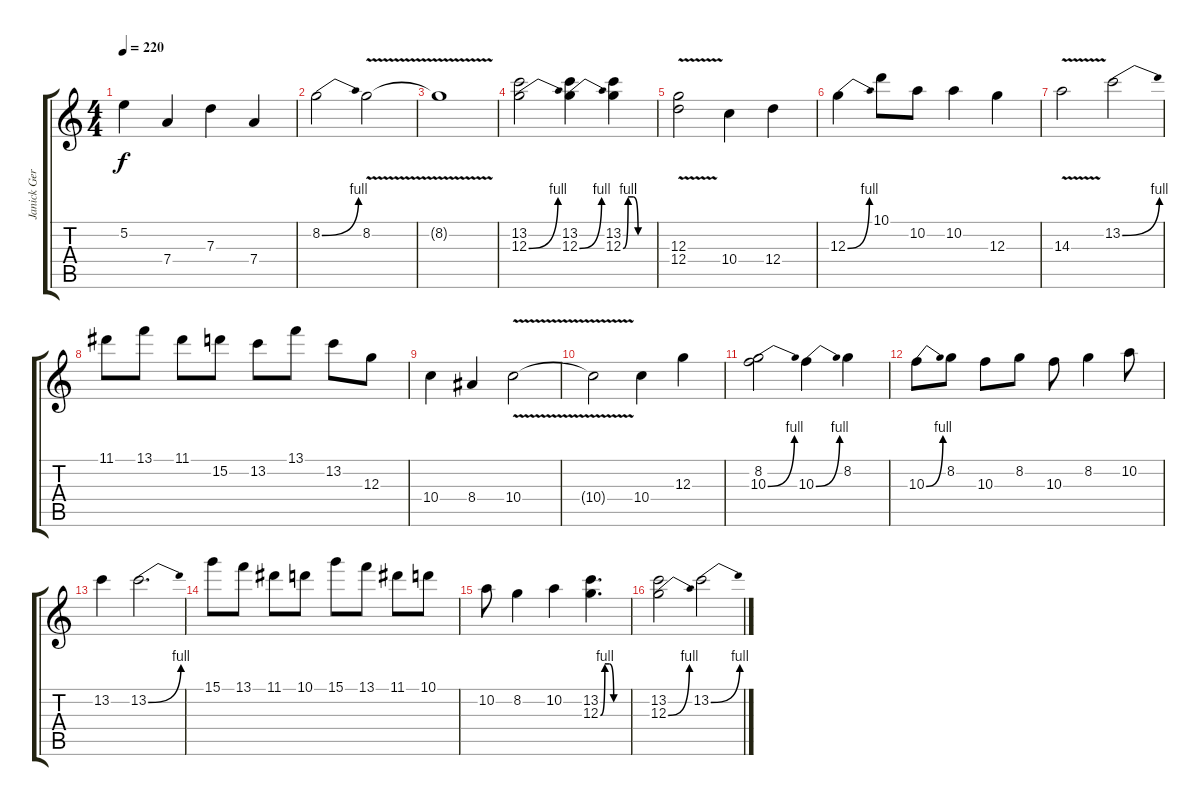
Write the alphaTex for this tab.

\track ("Janick Gers" "Janick Ger") {instrument distortionguitar}
\staff {score tabs}
\tuning (E4 B3 G3 D3 A2 E2) {hide}
\ts (4 4)
\tempo 220
\clef g2
\ks c
5.2{t}.4{dy f} 7.4.4 7.3.4 7.4.4 |
8.2{be (bend 0 0 60 4)}.2 8.2{v}.2 |
8.2{t}.1 |
(13.2 12.3{be (bend 0 0 60 4)}).2{volume 16 instrument distortionguitar} (13.2 12.3{be (bend 0 0 60 4)}).4 (13.2 12.3{be (custom 0 0 10 4 20 4 30 0 60 0)}).4 |
(12.3{v} 12.4{v}).2 10.4.4 12.4.4 |
12.3{be (bend 0 0 60 4)}.4 10.1.8 10.2.8 10.2.4 12.3.4 |
14.3{v}.2 13.2{be (bend 0 0 60 4)}.2 |
11.1.8 13.1.8 11.1.8 15.2.8 13.2.8 13.1.8 13.2.8 12.3.8 |
10.4.4 8.4.4 10.4{v}.2 |
10.4{t}.2 10.4.4 12.3.4 |
(8.2 10.3{be (bend 0 0 60 4)}).2 10.3{be (bend 0 0 60 4)}.4 8.2.4 |
10.3{be (bend 0 0 60 4)}.8 8.2.8 10.3.8 8.2.8 10.3.8 8.2.4 10.2.8 |
13.2.4 13.2{be (bend 0 0 60 4)}.2{d} |
15.1.8 13.1.8 11.1.8 10.1.8 15.1.8 13.1.8 11.1.8 10.1.8 |
10.2.8 8.2.4 10.2.4 (13.2 12.3{be (custom 0 0 10 4 20 4 30 0 60 0)}).4{d} |
(13.2 12.3{be (bend 0 0 60 4)}).2 13.2{be (bend 0 0 60 4)}.2
